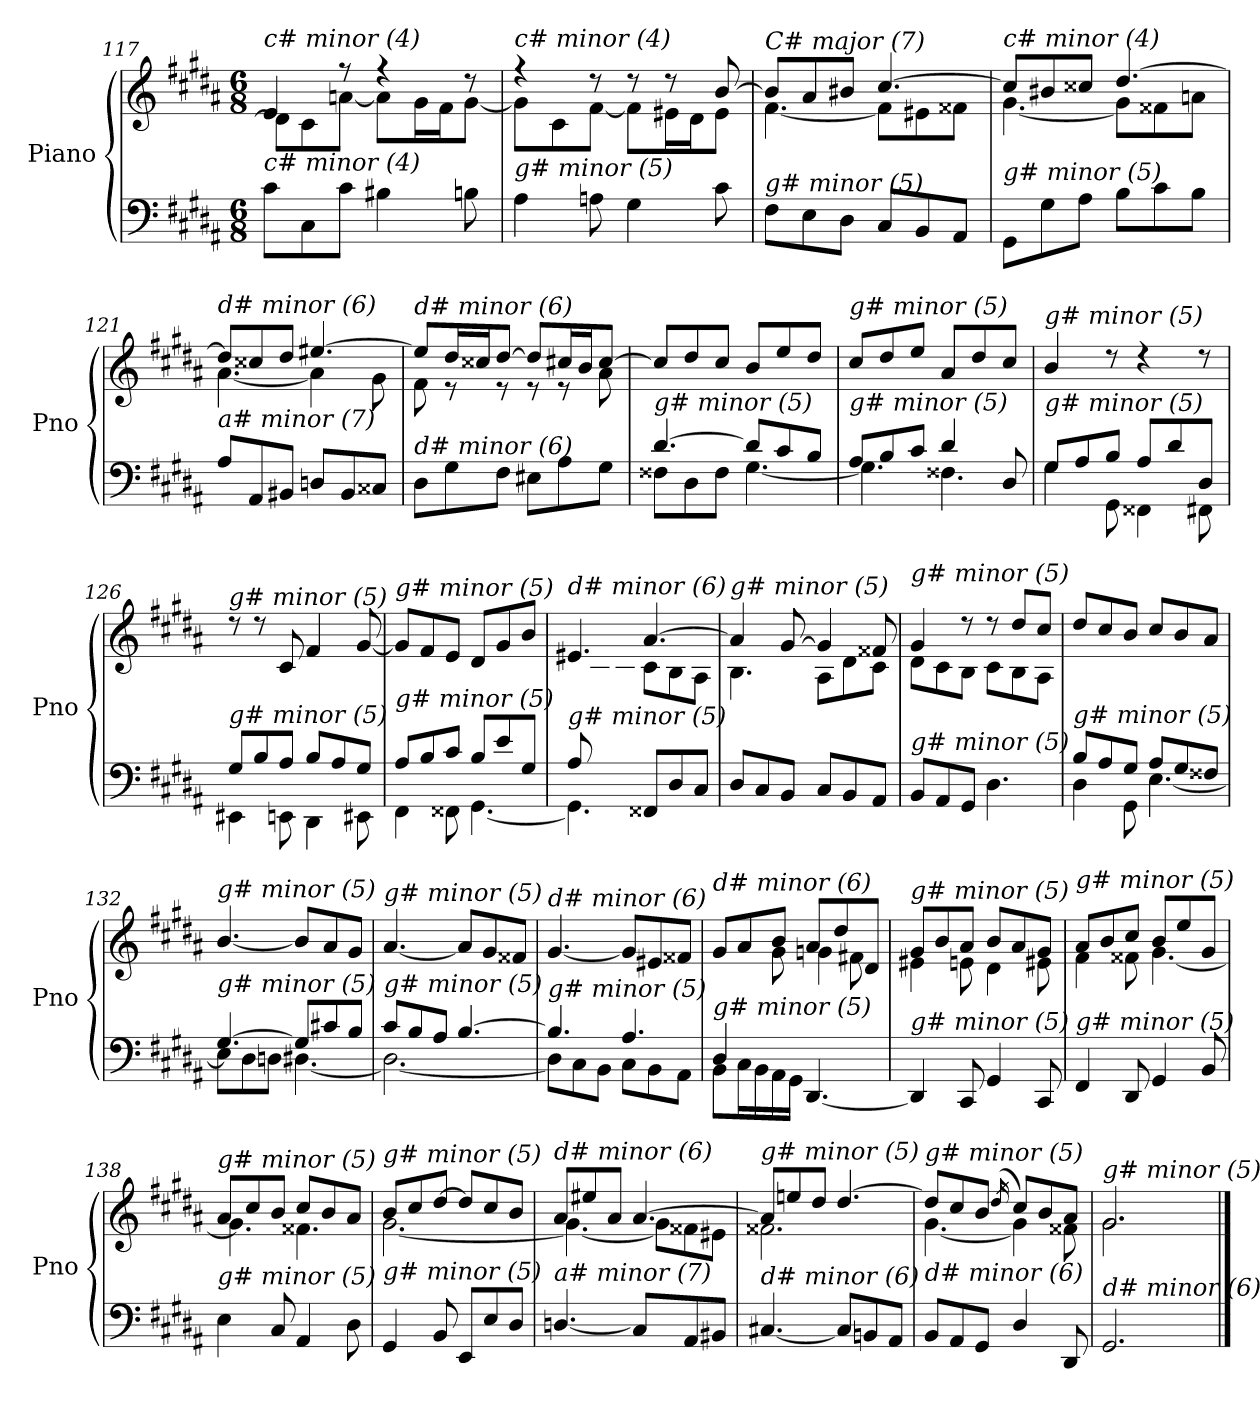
**kern	**kern
*part1	*part1
*staff2	*staff1
*I"Piano	*
*I'Pno	*
*clefF4	*clefG2
*k[f#c#g#d#a#]	*k[f#c#g#d#a#]
*M6/8	*M6/8
=117	=117
*	*^
!	!LO:TX:i:t=c# minor (4)	!
!LO:TX:i:t=c# minor (4)	!	!
8c#\L	4e/	8d#\L]
8C#\	.	8c#\
8c#\J	8r	[8an\J
4B#X\	4r	8a\L]
.	.	16g#\L
.	.	16f#\J
8Bn\	8r	[8g#\J
=118	=118	=118
!	!LO:TX:i:t=c# minor (4)	!
!LO:TX:i:t=g# minor (5)	!	!
4A#\	4r	8g#\L]
.	.	8c#\
8An\	8r	[8f#\J
4G#\	8r	8f#\L]
.	8r	16e#X\L
.	.	16d#\J
8c#\	[8b/	8e#\J
=119	=119	=119
!	!LO:TX:i:t=C# major (7)	!
!LO:TX:i:t=g# minor (5)	!	!
8F#\L	8b/L]	[4.f#\
8E\	8a#/	.
8D#\J	8b#X/J	.
8C#/L	[4.cc#/	8f#\L]
8BB/	.	8e#X\
8AA#/J	.	8f##X\J
=120	=120	=120
!	!LO:TX:i:t=c# minor (4)	!
!LO:TX:i:t=g# minor (5)	!	!
8GG#\L	8cc#/L]	[4.g#\
8G#\	8b#X/	.
8A#\J	8cc##Xi/J	.
8B\L	[4.dd#/	8g#\L]
8c#\	.	8f##X\
8B\J	.	8anj\J
!!LO:PB:g=z	!!
=121	=121	=121
!	!LO:TX:i:t=d# minor (6)	!
!LO:TX:i:t=a# minor (7)	!	!
8A#/L	8dd#/L]	[4.a#\
8AA#/	8cc##X/	.
8BB#X/J	8dd#/J	.
8Dnj/L	[4.ee#X/	4a#\]
8BB#/	.	.
8C##i/J	.	8g#\
=122	=122	=122
!	!LO:TX:i:t=d# minor (6)	!
!LO:TX:i:t=d# minor (6)	!	!
8D#\L	8ee#/L]	8f#\
8G#\	16dd#/L	8r
.	16cc##X/J	.
8F#\J	[8dd#/J	8r
8E#X\L	8dd#/L]	8r
8A#\	16cc#X/L	8r
.	16b/J	.
8G#\J	[8cc#/J	8a#\
=123	=123	=123
*^	*	*
!	!	!LO:TX:i:t=g# minor (5)	!
!LO:TX:i:t=g# minor (5)	!	!	!
*	*	*v	*v
[4.d#/	8F##X\L	8cc#/L]
.	8D#\	8dd#/
.	8F##\J	8cc#/J
8d#/L]	[4.G#\	8b/L
8c#/	.	8ee/
8B/J	.	8dd#/J
=124	=124	=124
!	!	!LO:TX:i:t=g# minor (5)
!LO:TX:i:t=g# minor (5)	!	!
8A#/L	4.G#\]	8cc#/L
8B/	.	8dd#/
8c#/J	.	8ee/J
4d#/	4.F##X\	8a#/L
.	.	8dd#/
8D#/	.	8cc#/J
=125	=125	=125
!	!	!LO:TX:i:t=g# minor (5)
!LO:TX:i:t=g# minor (5)	!	!
8G#/L	4G#\	4b/
8A#/	.	.
8B/J	8GG#\	8rdd
8A#/L	4FF##X\	4rdd
8d#/	.	.
8D#/J	8FF#X\	8rdd
!!LO:LB:g=z
=126	=126	=126
!	!	!LO:TX:i:t=g# minor (5)
!LO:TX:i:t=g# minor (5)	!	!
8G#/L	4EE#X\	8rdd
8B/	.	8rdd
8A#/J	8EEn\	8c#/
8B/L	4DD#\	4f#/
8A#/	.	.
8G#/J	8EE#X\	[8g#/
=127	=127	=127
!	!	!LO:TX:i:t=g# minor (5)
!LO:TX:i:t=g# minor (5)	!	!
8A#/L	4FF#\	8g#/L]
8B/	.	8f#/
8c#/J	8FF##X\	8e/J
8B/L	[4.GG#\	8d#/L
8e/	.	8g#/
8G#/J	.	8b/J
=128	=128	=128
*	*	*^
!	!	!LO:TX:i:t=d# minor (6)	!
!LO:TX:i:t=g# minor (5)	!	!	!
8A#/L	4.GG#\]	4.e#X/	8ryy
2ryy	.	.	8c#\
.	.	.	8B\J
.	8FF##X/L	[4.a#/	8c#\L
.	8D#/	.	8B\
8ryy	8C#/J	.	8A#\J
=129	=129	=129	=129
!	!	!LO:TX:i:t=g# minor (5)	!
!LO:TX:i:t=g# minor (5)	!	!	!
*v	*v	*	*
8D#/L	4a#/]	4.B\
8C#/	.	.
8BB/J	[8g#/	.
8C#/L	4g#/]	8A#\L
8BB/	.	8d#\
8AA#/J	8f##X/	8c#\J
=130	=130	=130
!	!LO:TX:i:t=g# minor (5)	!
!LO:TX:i:t=g# minor (5)	!	!
8BB/L	4g#/	8d#\L
8AA#/	.	8c#\
8GG#/J	8r	8B\J
4.D#\	8r	8c#\L
.	8dd#/L	8B\
.	8cc#/J	8A#\J
=131	=131	=131
*^	*	*
!	!	!LO:TX:i:t=g# minor (5)	!
!LO:TX:i:t=g# minor (5)	!	!	!
*	*	*v	*v
8B/L	4D#\	8dd#/L
8A#/	.	8cc#/
8G#/J	8GG#\	8b/J
8A#/L	[4.E\	8cc#/L
8G#/	.	8b/
8F##X/J	.	8a#/J
!!LO:LB:g=z
=132	=132	=132
!	!	!LO:TX:i:t=g# minor (5)
!LO:TX:i:t=g# minor (5)	!	!
[4.G#/	8E\L]	[4.b/
.	8D#\	.
.	8Dnj\J	.
8G#/L]	[4.D#\	8b/L]
8c#X/	.	8a#/
8B/J	.	8g#/J
=133	=133	=133
!	!	!LO:TX:i:t=g# minor (5)
!LO:TX:i:t=g# minor (5)	!	!
8c#/L	2.D#\_	[4.a#/
8B/	.	.
8A#/J	.	.
[4.B/	.	8a#/L]
.	.	8g#/
.	.	8f##X/J
=134	=134	=134
!	!	!LO:TX:i:t=d# minor (6)
!LO:TX:i:t=g# minor (5)	!	!
4.B/]	8D#\L]	[4.g#/
.	8C#\	.
.	8BB\J	.
4.A#/	8C#\L	8g#/L]
.	8BB\	8e#X/
.	8AA#\J	8f##X/J
=135	=135	=135
*	*	*^
!	!	!LO:TX:i:t=d# minor (6)	!
!LO:TX:i:t=g# minor (5)	!	!	!
4D#/	8BB\L	8g#/L	4ryy
.	16C#\L	8a#/	.
.	16BB\	.	.
2ryy	16AA#\	8b/J	8g#\
.	16GG#\JJ	.	.
.	[4.DD#/	8a#/L	4gnj\
.	.	8dd#/	.
.	.	8d#/J	8f#X\
*v	*v	*	*
=136	=136	=136
!	!LO:TX:i:t=g# minor (5)	!
!LO:TX:i:t=g# minor (5)	!	!
4DD#/]	8g#/L	4e#X\
.	8b/	.
8CC#/	8a#/J	8en\
4GG#/	8b/L	4d#\
.	8a#/	.
8CC#/	8g#/J	8e#X\
=137	=137	=137
!	!LO:TX:i:t=g# minor (5)	!
!LO:TX:i:t=g# minor (5)	!	!
4FF#/	8a#/L	4f#\
.	8b/	.
8DD#/	8cc#/J	8f##X\
4GG#/	8b/L	[4.g#\
.	8ee/	.
8BB/	8g#/J	.
!!LO:LB:g=z	!!
=138	=138	=138
!	!LO:TX:i:t=g# minor (5)	!
!LO:TX:i:t=g# minor (5)	!	!
4E\	8a#/L	4.g#\]
.	8cc#/	.
8C#/	8b/J	.
4AA#/	8cc#/L	4.f##X\
.	8b/	.
8D#\	8a#/J	.
=139	=139	=139
!	!LO:TX:i:t=g# minor (5)	!
!LO:TX:i:t=g# minor (5)	!	!
4GG#/	8b/L	[2.g#\
.	8cc#/	.
8BB/	[8dd#/J	.
8EE/L	8dd#/L]	.
8E/	8cc#/	.
8D#/J	8b/J	.
=140	=140	=140
!	!LO:TX:i:t=d# minor (6)	!
!LO:TX:i:t=a# minor (7)	!	!
[4.Dnj/	8a#/L	4.g#\_
.	8ee#X/	.
.	8a#/J	.
8C##/L]	[4.a#/	8g#\L]
8AA#/	.	8f##X\
8BB#X/J	.	8e#X\J
=141	=141	=141
!	!LO:TX:i:t=g# minor (5)	!
!LO:TX:i:t=d# minor (6)	!	!
[4.C#X/	8a#/L]	2.f##X\
.	8een/	.
.	8dd#/J	.
8C#/L]	[4.dd#/	.
8BBn/	.	.
8AA#/J	.	.
=142	=142	=142
!	!LO:TX:i:t=g# minor (5)	!
!LO:TX:i:t=d# minor (6)	!	!
8BB/L	8dd#/L]	[4.g#\
8AA#/	8cc#/	.
8GG#/J	8b/J	.
.	(>16qdd#/	.
4D#/	8cc#/L)	4g#\]
.	8b/	.
8DD#/	8a#/J	8f##X\
=143	=143	=143
!	!LO:TX:i:t=g# minor (5)	!
!LO:TX:i:t=d# minor (6)	!	!
2.GG#/	2.g#/	2.g#\
*	*v	*v
==	==
*-	*-
